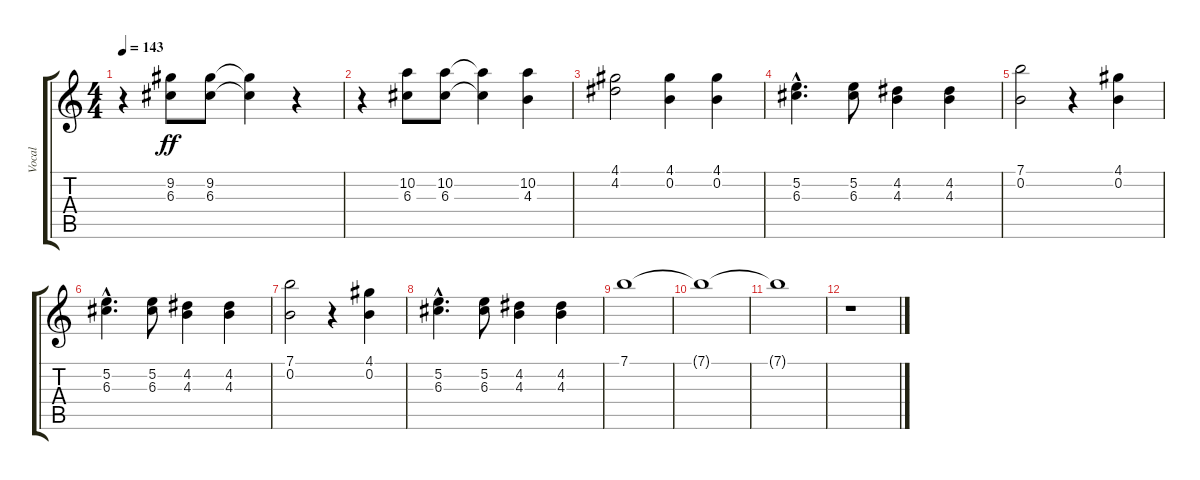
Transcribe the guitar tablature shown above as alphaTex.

\track ("Vocal" "Vocal") {instrument acousticguitarnylon}
\staff {score tabs}
\tuning (E4 B3 G3 D3 A2 E2) {hide}
\ts (4 4)
\tempo 143
\clef g2
\ks c
r.4{dy ff} (9.2 6.3).8 (9.2 6.3).8 (9.2{t} 6.3{t}).4 r.4 |
r.4 (10.2 6.3).8 (10.2 6.3).8 (10.2{t} 6.3{t}).4 (10.2 4.3).4 |
(4.1 4.2).2 (4.1 0.2).4 (4.1 0.2).4 |
(5.2{hac} 6.3{hac}).4{d} (5.2 6.3).8 (4.2 4.3).4 (4.2 4.3).4 |
(7.1 0.2).2 r.4 (4.1 0.2).4 |
(5.2{hac} 6.3{hac}).4{d} (5.2 6.3).8 (4.2 4.3).4 (4.2 4.3).4 |
(7.1 0.2).2 r.4 (4.1 0.2).4 |
(5.2{hac} 6.3{hac}).4{d} (5.2 6.3).8 (4.2 4.3).4 (4.2 4.3).4 |
7.1.1 |
7.1{t}.1 |
7.1{t}.1 |
r.1
